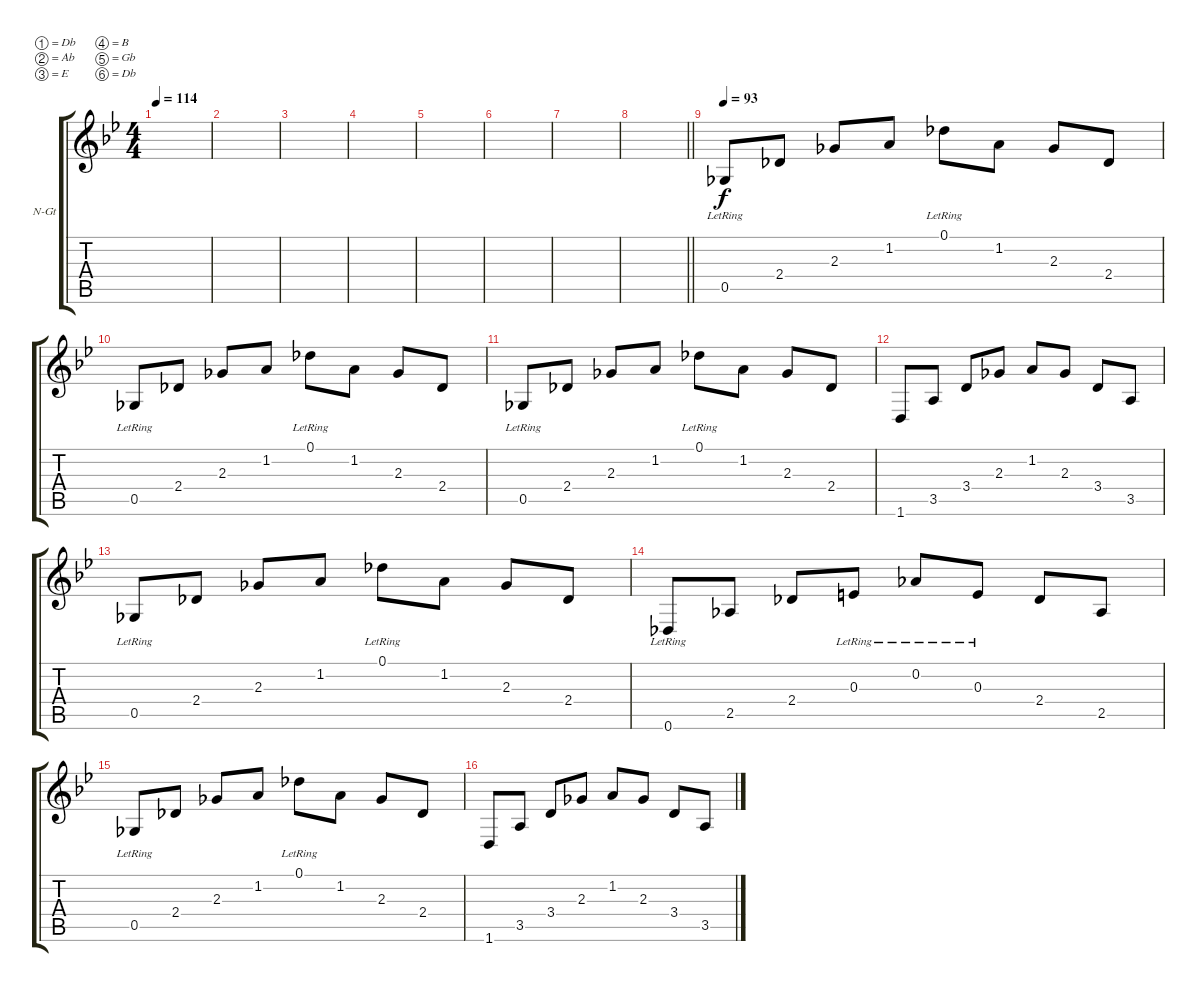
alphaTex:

\bracketExtendMode groupsimilarinstruments
\firstSystemTrackNameOrientation horizontal
\otherSystemsTrackNameOrientation horizontal
\track ("Nylon Guitar" "N-Gt") {instrument acousticguitarnylon}
\staff {score tabs}
\tuning (Db4 Ab3 E3 B2 Gb2 Db2)
\ts (4 4)
\tempo 114
\clef g2
\ks gminor
|
|
|
|
|
|
|
\barLineRight lightlight
|
\tempo 93
0.5{lr}.8 2.4.8 2.3.8 1.2.8 0.1{lr}.8 1.2.8 2.3.8 2.4.8 |
0.5{lr}.8 2.4.8 2.3.8 1.2.8 0.1{lr}.8 1.2.8 2.3.8 2.4.8 |
0.5{lr}.8 2.4.8 2.3.8 1.2.8 0.1{lr}.8 1.2.8 2.3.8 2.4.8 |
1.6.8 3.5.8 3.4.8 2.3.8 1.2.8 2.3.8 3.4.8 3.5.8 |
0.5{lr}.8 2.4.8 2.3.8 1.2.8 0.1{lr}.8 1.2.8 2.3.8 2.4.8 |
0.6{lr}.8 2.5.8 2.4.8 0.3{lr}.8 0.2{lr}.8 0.3{lr}.8 2.4.8 2.5.8 |
0.5{lr}.8 2.4.8 2.3.8 1.2.8 0.1{lr}.8 1.2.8 2.3.8 2.4.8 |
1.6.8 3.5.8 3.4.8 2.3.8 1.2.8 2.3.8 3.4.8 3.5.8
